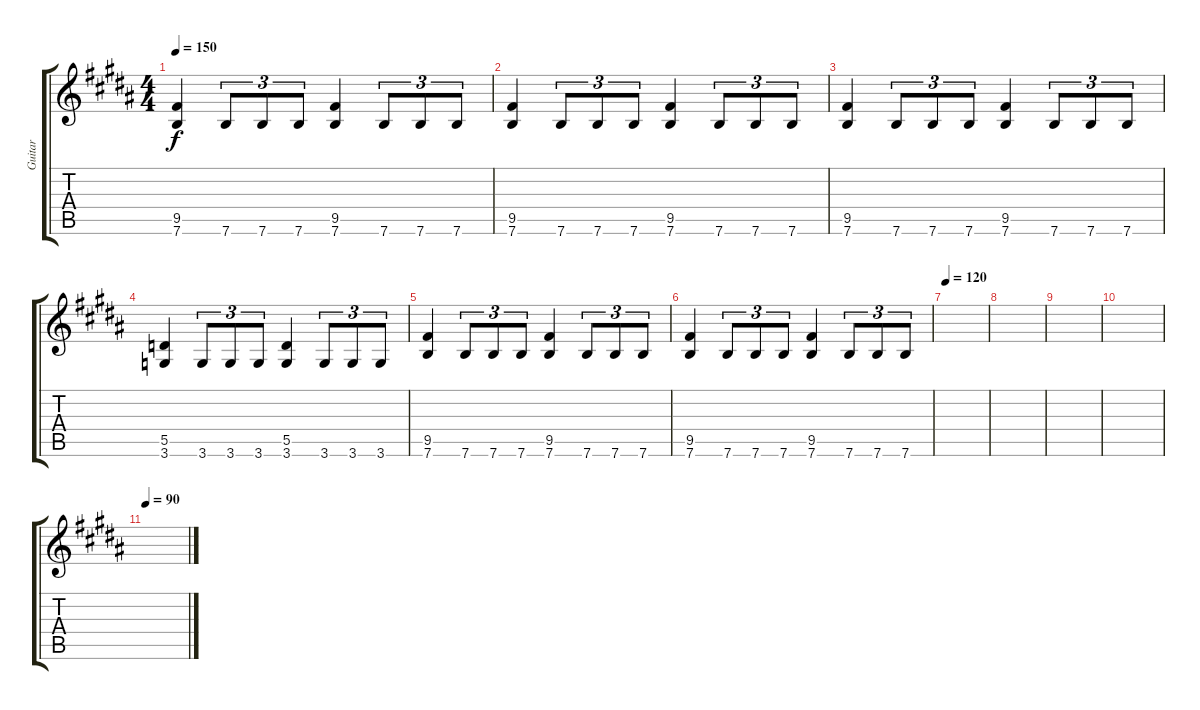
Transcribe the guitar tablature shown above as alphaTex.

\track ("Guitar" "Guitar") {instrument distortionguitar}
\staff {score tabs}
\tuning (E4 B3 G3 D3 A2 E2) {hide}
\ts (4 4)
\tempo 150
\clef g2
\ks b
(9.5 7.6).4{dy f} 7.6.8{tu (3 2)} 7.6.8{tu (3 2)} 7.6.8{tu (3 2)} (9.5 7.6).4 7.6.8{tu (3 2)} 7.6.8{tu (3 2)} 7.6.8{tu (3 2)} |
(9.5 7.6).4 7.6.8{tu (3 2)} 7.6.8{tu (3 2)} 7.6.8{tu (3 2)} (9.5 7.6).4 7.6.8{tu (3 2)} 7.6.8{tu (3 2)} 7.6.8{tu (3 2)} |
(9.5 7.6).4{volume 0} 7.6.8{tu (3 2)} 7.6.8{tu (3 2)} 7.6.8{tu (3 2)} (9.5 7.6).4 7.6.8{tu (3 2)} 7.6.8{tu (3 2)} 7.6.8{tu (3 2)} |
(5.5 3.6).4 3.6.8{tu (3 2)} 3.6.8{tu (3 2)} 3.6.8{tu (3 2)} (5.5 3.6).4 3.6.8{tu (3 2)} 3.6.8{tu (3 2)} 3.6.8{tu (3 2)} |
(9.5 7.6).4 7.6.8{tu (3 2)} 7.6.8{tu (3 2)} 7.6.8{tu (3 2)} (9.5 7.6).4 7.6.8{tu (3 2)} 7.6.8{tu (3 2)} 7.6.8{tu (3 2)} |
(9.5 7.6).4 7.6.8{tu (3 2)} 7.6.8{tu (3 2)} 7.6.8{tu (3 2)} (9.5 7.6).4 7.6.8{tu (3 2)} 7.6.8{tu (3 2)} 7.6.8{tu (3 2)} |
\tempo 120
|
|
|
|
\tempo 90
